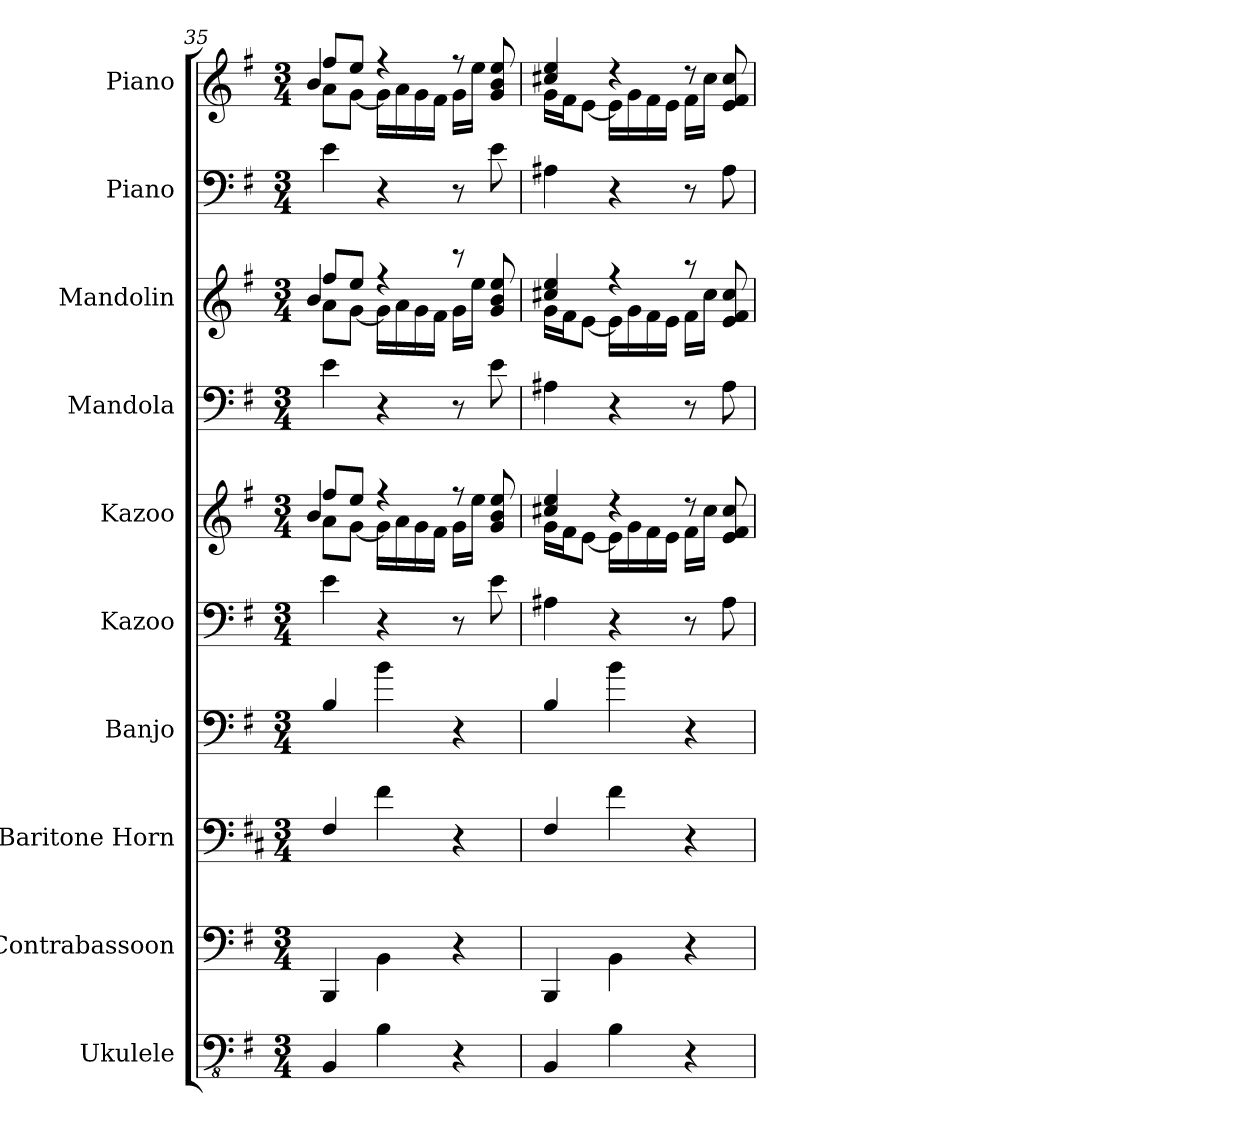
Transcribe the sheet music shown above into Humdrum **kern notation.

**kern	**kern	**kern	**kern	**kern	**kern	**kern	**kern	**kern	**kern
*part10	*part9	*part8	*part7	*part6	*part5	*part4	*part3	*part2	*part1
*staff10	*staff9	*staff8	*staff7	*staff6	*staff5	*staff4	*staff3	*staff2	*staff1
*I"Ukulele	*I"Contrabassoon	*I"Baritone Horn	*I"Banjo	*I"Kazoo	*I"Kazoo	*I"Mandola	*I"Mandolin	*I"Piano	*I"Piano
*I'Uk.	*I'Cbsn.	*I'Bar. Hn.	*I'Bj.	*I'Kaz.	*I'Kaz.	*I'Mda.	*I'Mdn.	*I'Pno.	*I'Pno.
*clefFv4	*clefF4	*clefF4	*clefF4	*clefF4	*clefG2	*clefF4	*	*clefF4	*clefG2
*	*ITrd7c12	*ITrd4c7	*ITrd7c12	*	*	*	*	*	*
*k[f#]	*k[f#]	*k[f#]	*k[f#]	*k[f#]	*k[f#]	*k[f#]	*k[f#]	*k[f#]	*k[f#]
*G:	*G:	*G:	*G:	*G:	*G:	*G:	*G:	*G:	*G:
*M3/4	*M3/4	*M3/4	*M3/4	*M3/4	*M3/4	*M3/4	*M3/4	*M3/4	*M3/4
=35	=35	=35	=35	=35	=35	=35	=35	=35	=35
*	*	*	*	*	*^	*	*^	*	*^
*	*	*	*	*	*	*^	*	*	*^	*	*	*^
4BBB/	4BBBB/	4BB/	4BB/	4e\	8ff#/L	8a\L	4b/	4e\	8ff#/L	8a\L	4b/	4e\	8ff#/L	8a\L	4b/
.	.	.	.	.	8ee/J	[8g\J	.	.	8ee/J	[8g\J	.	.	8ee/J	[8g\J	.
4BB\	4BBB\	4B\	4B\	4r	4rff	16g\LL]	2ryy	4r	4r	16g\LL]	2ryy	4r	4rff	16g\LL]	2ryy
.	.	.	.	.	.	16a\	.	.	.	16a\	.	.	.	16a\	.
.	.	.	.	.	.	16g\	.	.	.	16g\	.	.	.	16g\	.
.	.	.	.	.	.	16f#\JJ	.	.	.	16f#\JJ	.	.	.	16f#\JJ	.
4r	4r	4r	4r	8r	8rff	16g\LL	.	8r	8r	16g\LL	.	8r	8rff	16g\LL	.
.	.	.	.	.	.	16ee\JJ	.	.	.	16ee\JJ	.	.	.	16ee\JJ	.
.	.	.	.	8e\	8g/ 8b/ 8ee/	8ryy	.	8e\	8g/ 8b/ 8ee/	8ryy	.	8e\	8g/ 8b/ 8ee/	8ryy	.
*	*	*	*	*	*	*v	*v	*	*	*v	*v	*	*	*v	*v
!!LO:LB:g=z
=36	=36	=36	=36	=36	=36	=36	=36	=36	=36	=36	=36	=36
4BBB/	4BBBB/	4BB/	4BB/	4A#X\	4cc#X/ 4ee/	16g\LL	4A#X\	4cc#X/ 4ee/	16g\LL	4A#X\	4cc#X/ 4ee/	16g\LL
.	.	.	.	.	.	16f#\J	.	.	16f#\J	.	.	16f#\J
.	.	.	.	.	.	[8e\J	.	.	[8e\J	.	.	[8e\J
4BB\	4BBB\	4B\	4B\	4r	4rdd	16e\LL]	4r	4r	16e\LL]	4r	4rdd	16e\LL]
.	.	.	.	.	.	16g\	.	.	16g\	.	.	16g\
.	.	.	.	.	.	16f#\	.	.	16f#\	.	.	16f#\
.	.	.	.	.	.	16e\JJ	.	.	16e\JJ	.	.	16e\JJ
4r	4r	4r	4r	8r	8rdd	16f#\LL	8r	8r	16f#\LL	8r	8rdd	16f#\LL
.	.	.	.	.	.	16cc#\JJ	.	.	16cc#\JJ	.	.	16cc#\JJ
.	.	.	.	8A#\	8e/ 8f#/ 8cc#/	8ryy	8A#\	8e/ 8f#/ 8cc#/	8ryy	8A#\	8e/ 8f#/ 8cc#/	8ryy
*	*	*	*	*	*v	*v	*	*v	*v	*	*v	*v
=	=	=	=	=	=	=	=	=	=
*-	*-	*-	*-	*-	*-	*-	*-	*-	*-
